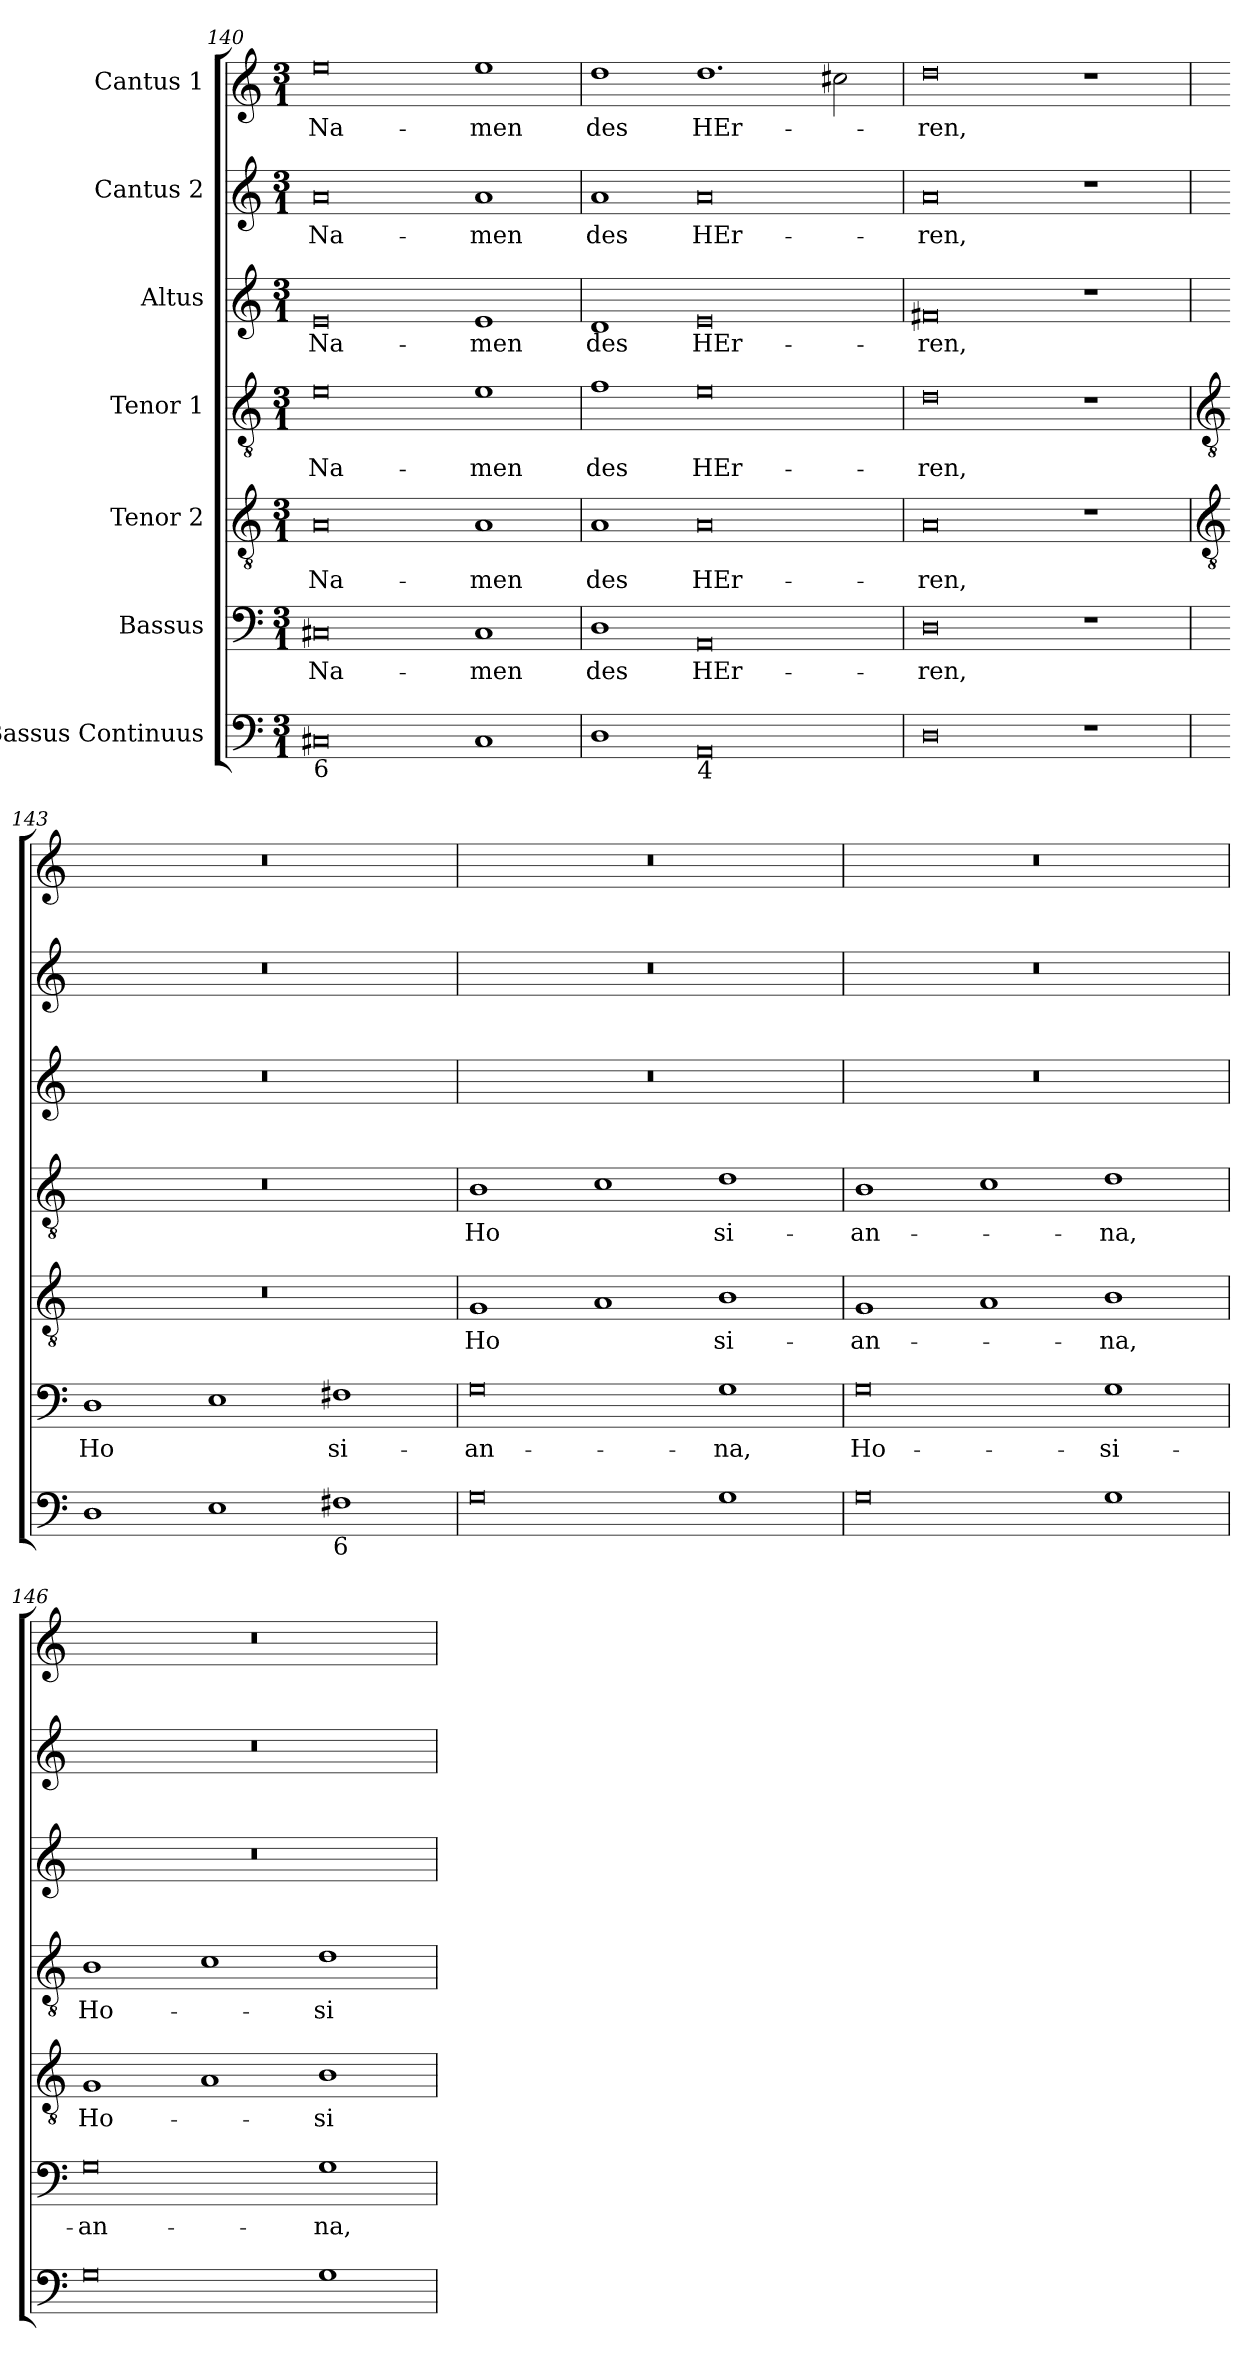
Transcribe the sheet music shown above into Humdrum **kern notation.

**kern	**kern	**text	**kern	**text	**kern	**text	**kern	**text	**kern	**text	**kern	**text
*part7	*part6	*part6	*part5	*part5	*part4	*part4	*part3	*part3	*part2	*part2	*part1	*part1
*staff7	*staff6	*staff6	*staff5	*staff5	*staff4	*staff4	*staff3	*staff3	*staff2	*staff2	*staff1	*staff1
*I"Bassus Continuus	*I"Bassus	*	*I"Tenor 2	*	*I"Tenor 1	*	*I"Altus	*	*I"Cantus 2	*	*I"Cantus 1	*
*clefF4	*clefF4	*	*clefGv2	*	*clefGv2	*	*clefG2	*	*clefG2	*	*clefG2	*
*k[]	*k[]	*	*k[]	*	*k[]	*	*k[]	*	*k[]	*	*k[]	*
*C:	*C:	*	*C:	*	*C:	*	*C:	*	*C:	*	*C:	*
*M3/1	*M3/1	*	*M3/1	*	*M3/1	*	*M3/1	*	*M3/1	*	*M3/1	*
=140	=140	=140	=140	=140	=140	=140	=140	=140	=140	=140	=140	=140
!LO:TX:b:t=6	!	!	!	!	!	!	!	!	!	!	!	!
!	!	!LO:LY:b	!	!LO:LY:b	!	!LO:LY:b	!	!LO:LY:b	!	!LO:LY:b	!	!LO:LY:b
0C#X	0C#X	Na-	0A	Na-	0e	Na-	0e	Na-	0a	Na-	0ee	Na-
!	!	!LO:LY:b	!	!LO:LY:b	!	!LO:LY:b	!	!LO:LY:b	!	!LO:LY:b	!	!LO:LY:b
1C#	1C#	-men	1A	-men	1e	-men	1e	-men	1a	-men	1ee	-men
=141	=141	=141	=141	=141	=141	=141	=141	=141	=141	=141	=141	=141
!	!	!LO:LY:b	!	!LO:LY:b	!	!LO:LY:b	!	!LO:LY:b	!	!LO:LY:b	!	!LO:LY:b
1D	1D	des	1A	des	1f	des	1d	des	1a	des	1dd	des
!LO:TX:b:t=4	!	!	!	!	!	!	!	!	!	!	!	!
!	!	!LO:LY:b	!	!LO:LY:b	!	!LO:LY:b	!	!LO:LY:b	!	!LO:LY:b	!	!LO:LY:b
0AA	0AA	HEr-	0A	HEr-	0e	HEr-	0e	HEr-	0a	HEr-	1.dd	HEr-
.	.	.	.	.	.	.	.	.	.	.	2cc#X	.
=142	=142	=142	=142	=142	=142	=142	=142	=142	=142	=142	=142	=142
!	!	!LO:LY:b	!	!LO:LY:b	!	!LO:LY:b	!	!LO:LY:b	!	!LO:LY:b	!	!LO:LY:b
0D	0D	-ren,	0A	-ren,	0d	-ren,	0f#X	-ren,	0a	-ren,	0dd	-ren,
1r	1r	.	1r	.	1r	.	1r	.	1r	.	1r	.
!!LO:LB:g=z
=143	=143	=143	=143	=143	=143	=143	=143	=143	=143	=143	=143	=143
*	*	*	*clefGv2	*	*clefGv2	*	*	*	*	*	*	*
!	!	!LO:LY:b	!	!	!	!	!	!	!	!	!	!
1D	1D	Ho	0.r	.	0.r	.	0.r	.	0.r	.	0.r	.
!	!	!LO:LY:b	!	!	!	!	!	!	!	!	!	!
1E	1E	-	.	.	.	.	.	.	.	.	.	.
!LO:TX:b:t=6	!	!	!	!	!	!	!	!	!	!	!	!
!	!	!LO:LY:b	!	!	!	!	!	!	!	!	!	!
1F#X	1F#X	si-	.	.	.	.	.	.	.	.	.	.
=144	=144	=144	=144	=144	=144	=144	=144	=144	=144	=144	=144	=144
!	!	!LO:LY:b	!	!LO:LY:b	!	!LO:LY:b	!	!	!	!	!	!
0G	0G	-an-	1G	Ho	1B	Ho	0.r	.	0.r	.	0.r	.
.	.	.	1A	.	1c	.	.	.	.	.	.	.
!	!	!LO:LY:b	!	!LO:LY:b	!	!LO:LY:b	!	!	!	!	!	!
1G	1G	-na,	1B	si-	1d	si-	.	.	.	.	.	.
=145	=145	=145	=145	=145	=145	=145	=145	=145	=145	=145	=145	=145
!	!	!LO:LY:b	!	!LO:LY:b	!	!LO:LY:b	!	!	!	!	!	!
0G	0G	Ho-	1G	-an-	1B	-an-	0.r	.	0.r	.	0.r	.
.	.	.	1A	.	1c	.	.	.	.	.	.	.
!	!	!LO:LY:b	!	!LO:LY:b	!	!LO:LY:b	!	!	!	!	!	!
1G	1G	-si-	1B	-na,	1d	-na,	.	.	.	.	.	.
=146	=146	=146	=146	=146	=146	=146	=146	=146	=146	=146	=146	=146
!	!	!LO:LY:b	!	!LO:LY:b	!	!LO:LY:b	!	!	!	!	!	!
0G	0G	-an-	1G	Ho-	1B	Ho-	0.r	.	0.r	.	0.r	.
.	.	.	1A	.	1c	.	.	.	.	.	.	.
!	!	!LO:LY:b	!	!LO:LY:b	!	!LO:LY:b	!	!	!	!	!	!
1G	1G	-na,	1B	-si-	1d	-si-	.	.	.	.	.	.
=	=	=	=	=	=	=	=	=	=	=	=	=
*-	*-	*-	*-	*-	*-	*-	*-	*-	*-	*-	*-	*-
